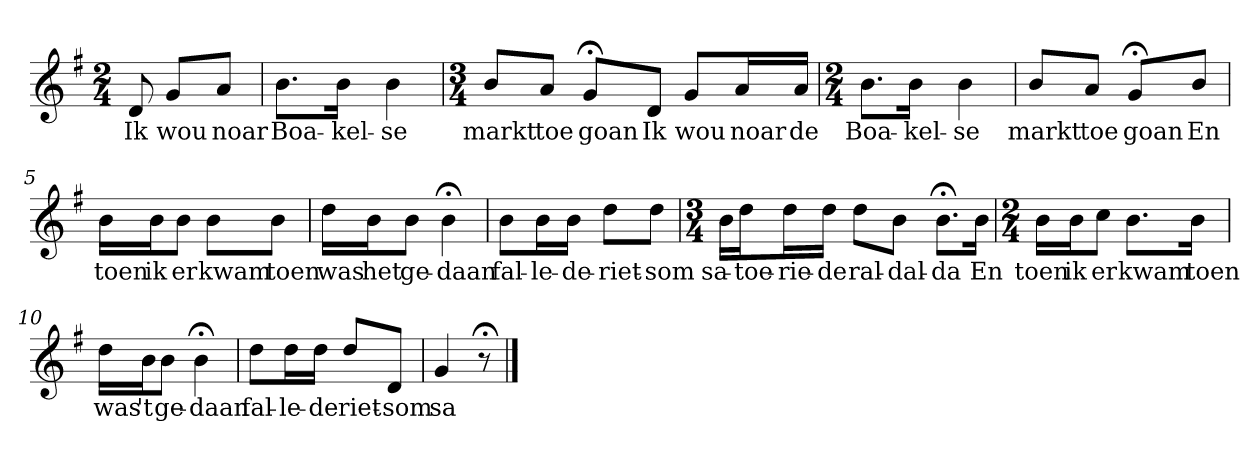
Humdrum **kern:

**kern	**text
*part1	*part1
*staff1	*staff1
*k[f#]	*
*G:	*
*M2/4	*
*MM120	*
=	=
8d	Ik
8gL	wou
8aJ	noar
=1	=1
8.bL	Boa-
16bJk	-kel-
4b	-se
=2	=2
*M3/4	*
8bL	markt
8aJ	toe
8g;<L	goan
8dJ	Ik
8gL	wou
16aL	noar
16aJJ	de
=3	=3
*M2/4	*
8.bL	Boa-
16bJk	-kel-
4b	-se
=4	=4
8bL	markt
8aJ	toe
8g;<L	goan
8bJ	En
=5	=5
16bLL	toen
16bJ	ik
8bJ	er
8bL	kwam
8bJ	toen
=6	=6
16ddLL	was
16bJ	het
8bJ	ge-
4b;<	-daan
=7	=7
8bL	fal-
16bL	-le-
16bJJ	-de-
8ddL	-riet-
8ddJ	-som
=8	=8
*M3/4	*
16bLL	sa-
16ddJ	-toe-
16ddL	-rie-
16ddJJ	-de
8ddL	ral-
8bJ	-dal-
8.b;<L	-da
16bJk	En
=9	=9
*M2/4	*
16bLL	toen
16bJ	ik
8ccJ	er
8.bL	kwam
16bJk	toen
=10	=10
16ddLL	was
16bJ	't
8bJ	ge-
4b;<	-daan
=11	=11
8ddL	fal-
16ddL	-le-
16ddJJ	-de
8ddL	riet-
8dJ	-som
=12	=12
4g	sa
8r;<	.
==	==
*-	*-
